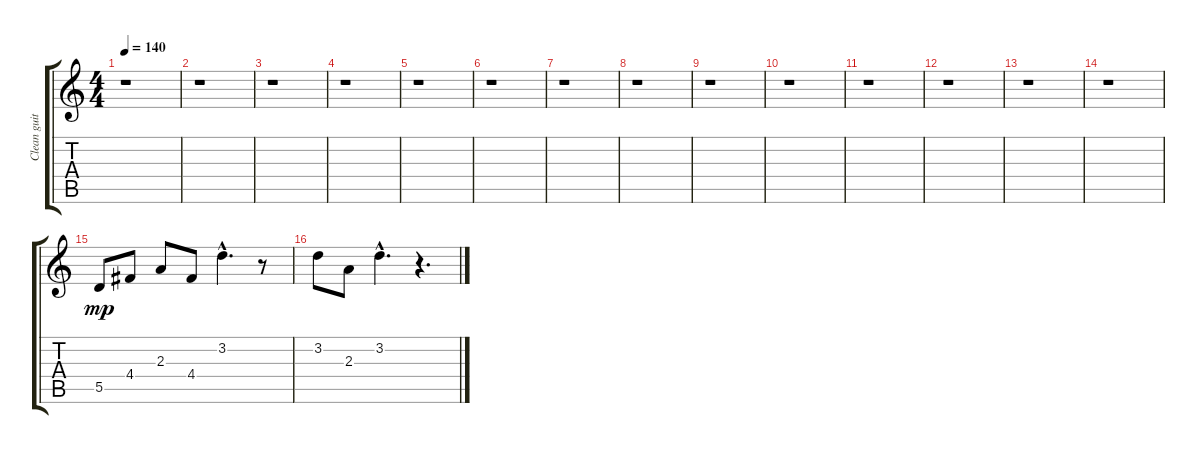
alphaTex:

\track ("Clean guitare" "Clean guit") {instrument electricguitarclean}
\staff {score tabs}
\tuning (E4 B3 G3 D3 A2 E2) {hide}
\ts (4 4)
\tempo 140
\clef g2
\ks c
r.1{dy mp} |
r.1 |
r.1 |
r.1 |
r.1 |
r.1 |
r.1 |
r.1 |
r.1 |
r.1 |
r.1 |
r.1 |
r.1 |
r.1 |
5.5.8 4.4.8 2.3.8 4.4.8 3.2{hac}.4{d} r.8 |
3.2.8 2.3.8 3.2{hac}.4{d} r.4{d}
